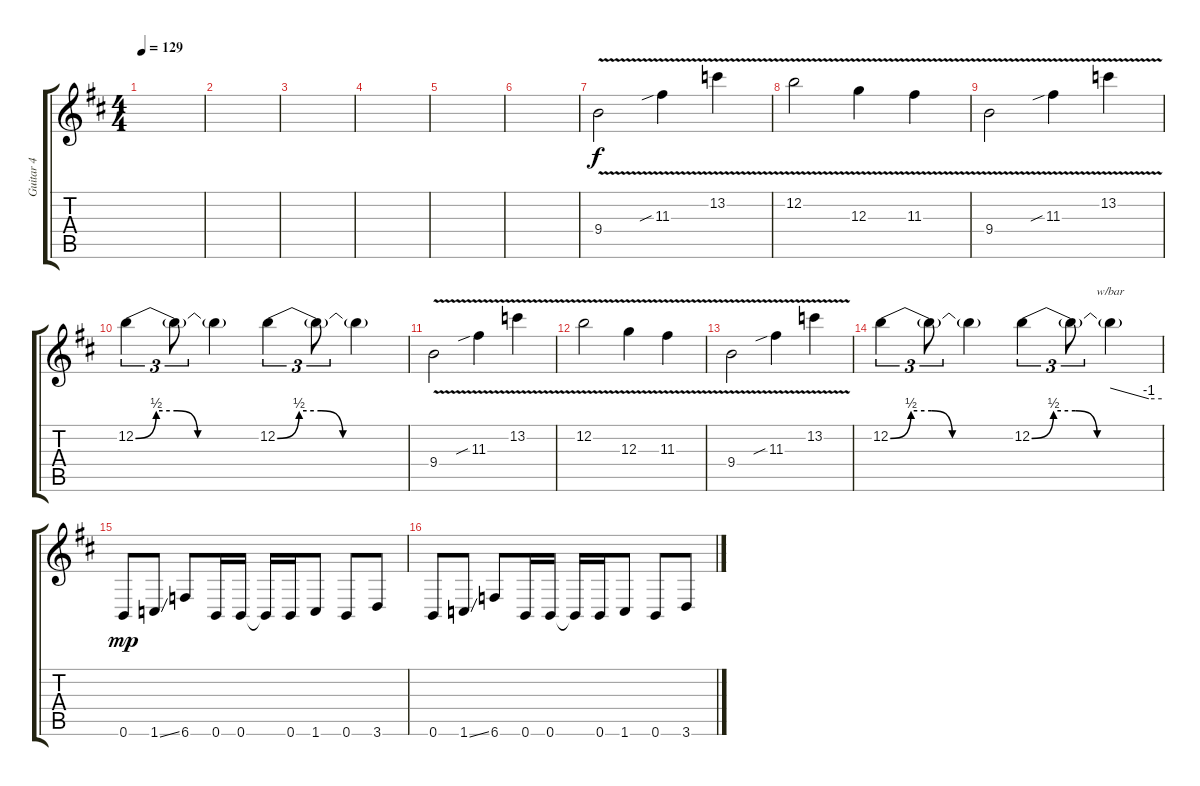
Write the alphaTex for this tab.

\track ("Guitar 4" "Guitar 4") {instrument distortionguitar}
\staff {score tabs}
\tuning (E4 B3 G3 D3 A2 B1) {hide}
\ts (4 4)
\tempo 129
\clef g2
\ks d
|
|
|
|
|
|
9.4{v}.2{dy f} 11.3{v sib}.4 13.2{v}.4 |
12.2{v}.2 12.3{v}.4 11.3{v}.4 |
9.4{v}.2 11.3{v sib}.4 13.2{v}.4 |
12.2{be (custom 0 0 10 2 20 2 30 0 60 0)}.4{tu (3 2)} 12.2{t}.8{tu (3 2)} 12.2{t}.4 12.2{be (custom 0 0 10 2 20 2 30 0 60 0)}.4{tu (3 2)} 12.2{t}.8{tu (3 2)} 12.2{t}.4 |
9.4{v}.2 11.3{v sib}.4 13.2{v}.4 |
12.2{v}.2 12.3{v}.4 11.3{v}.4 |
9.4{v}.2 11.3{v sib}.4 13.2{v}.4 |
12.2{be (custom 0 0 10 2 20 2 30 0 60 0)}.4{tu (3 2)} 12.2{t}.8{tu (3 2)} 12.2{t}.4 12.2{be (custom 0 0 10 2 20 2 30 0 60 0)}.4{tu (3 2)} 12.2{t}.8{tu (3 2)} 12.2{t}.4{tbe (custom default 0 0 45 -4 60 -4)} |
0.6.8{dy mp} 1.6{ss}.8 6.6.8 0.6.16 0.6.16 0.6{t}.16 0.6.16 1.6.8 0.6.8 3.6.8 |
0.6.8 1.6{ss}.8 6.6.8 0.6.16 0.6.16 0.6{t}.16 0.6.16 1.6.8 0.6.8 3.6.8
